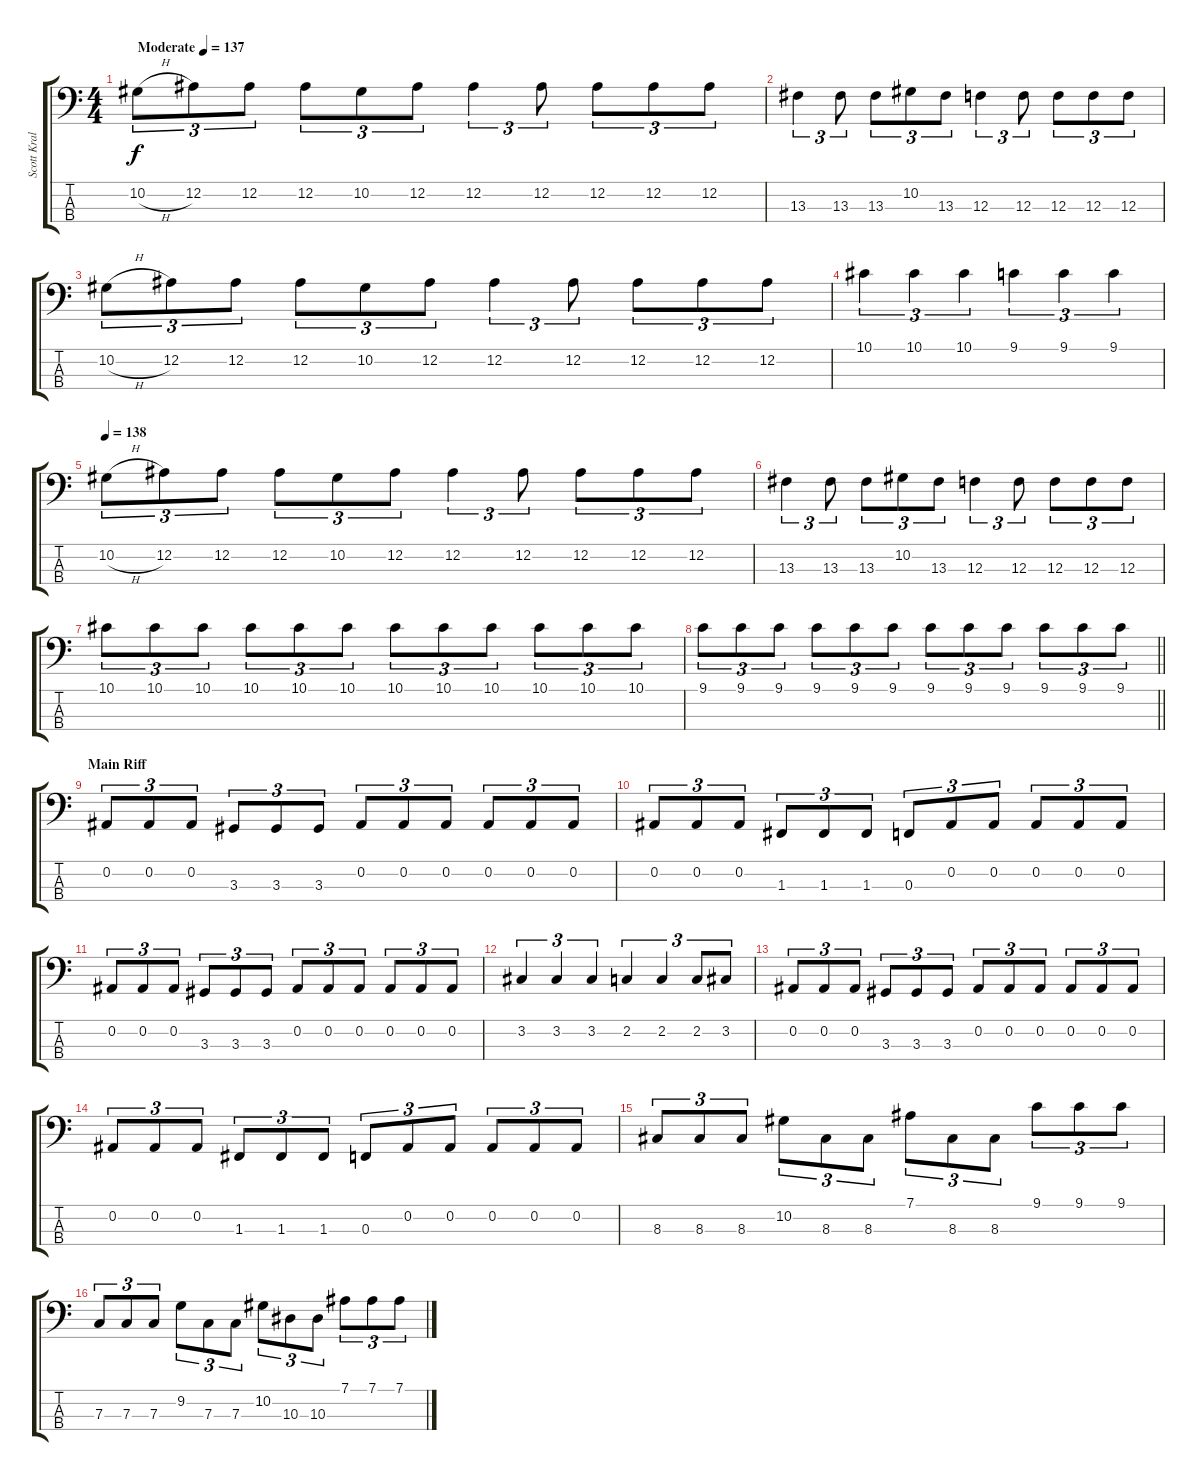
\track ("Scott Krall" "Scott Kral") {instrument electricbassfinger}
\staff {score tabs}
\tuning (Eb2 Bb1 F1 C1) {hide}
\ts (4 4)
\tempo (137 "Moderate")
\clef f4
\ks c
10.2{h}.8{tu (3 2) dy f instrument electricbassfinger} 12.2.8{tu (3 2)} 12.2.8{tu (3 2)} 12.2.8{tu (3 2)} 10.2.8{tu (3 2)} 12.2.8{tu (3 2)} 12.2.4{tu (3 2)} 12.2.8{tu (3 2)} 12.2.8{tu (3 2)} 12.2.8{tu (3 2)} 12.2.8{tu (3 2)} |
13.3.4{tu (3 2)} 13.3.8{tu (3 2)} 13.3.8{tu (3 2)} 10.2.8{tu (3 2)} 13.3.8{tu (3 2)} 12.3.4{tu (3 2)} 12.3.8{tu (3 2)} 12.3.8{tu (3 2)} 12.3.8{tu (3 2)} 12.3.8{tu (3 2)} |
10.2{h}.8{tu (3 2)} 12.2.8{tu (3 2)} 12.2.8{tu (3 2)} 12.2.8{tu (3 2)} 10.2.8{tu (3 2)} 12.2.8{tu (3 2)} 12.2.4{tu (3 2)} 12.2.8{tu (3 2)} 12.2.8{tu (3 2)} 12.2.8{tu (3 2)} 12.2.8{tu (3 2)} |
10.1.4{tu (3 2)} 10.1.4{tu (3 2)} 10.1.4{tu (3 2)} 9.1.4{tu (3 2)} 9.1.4{tu (3 2)} 9.1.4{tu (3 2)} |
\tempo 138
10.2{h}.8{tu (3 2)} 12.2.8{tu (3 2)} 12.2.8{tu (3 2)} 12.2.8{tu (3 2)} 10.2.8{tu (3 2)} 12.2.8{tu (3 2)} 12.2.4{tu (3 2)} 12.2.8{tu (3 2)} 12.2.8{tu (3 2)} 12.2.8{tu (3 2)} 12.2.8{tu (3 2)} |
13.3.4{tu (3 2)} 13.3.8{tu (3 2)} 13.3.8{tu (3 2)} 10.2.8{tu (3 2)} 13.3.8{tu (3 2)} 12.3.4{tu (3 2)} 12.3.8{tu (3 2)} 12.3.8{tu (3 2)} 12.3.8{tu (3 2)} 12.3.8{tu (3 2)} |
10.1.8{tu (3 2)} 10.1.8{tu (3 2)} 10.1.8{tu (3 2)} 10.1.8{tu (3 2)} 10.1.8{tu (3 2)} 10.1.8{tu (3 2)} 10.1.8{tu (3 2)} 10.1.8{tu (3 2)} 10.1.8{tu (3 2)} 10.1.8{tu (3 2)} 10.1.8{tu (3 2)} 10.1.8{tu (3 2)} |
\barLineRight lightlight
9.1.8{tu (3 2)} 9.1.8{tu (3 2)} 9.1.8{tu (3 2)} 9.1.8{tu (3 2)} 9.1.8{tu (3 2)} 9.1.8{tu (3 2)} 9.1.8{tu (3 2)} 9.1.8{tu (3 2)} 9.1.8{tu (3 2)} 9.1.8{tu (3 2)} 9.1.8{tu (3 2)} 9.1.8{tu (3 2)} |
\section ("" "Main Riff")
0.2.8{tu (3 2)} 0.2.8{tu (3 2)} 0.2.8{tu (3 2)} 3.3.8{tu (3 2)} 3.3.8{tu (3 2)} 3.3.8{tu (3 2)} 0.2.8{tu (3 2)} 0.2.8{tu (3 2)} 0.2.8{tu (3 2)} 0.2.8{tu (3 2)} 0.2.8{tu (3 2)} 0.2.8{tu (3 2)} |
0.2.8{tu (3 2)} 0.2.8{tu (3 2)} 0.2.8{tu (3 2)} 1.3.8{tu (3 2)} 1.3.8{tu (3 2)} 1.3.8{tu (3 2)} 0.3.8{tu (3 2)} 0.2.8{tu (3 2)} 0.2.8{tu (3 2)} 0.2.8{tu (3 2)} 0.2.8{tu (3 2)} 0.2.8{tu (3 2)} |
0.2.8{tu (3 2)} 0.2.8{tu (3 2)} 0.2.8{tu (3 2)} 3.3.8{tu (3 2)} 3.3.8{tu (3 2)} 3.3.8{tu (3 2)} 0.2.8{tu (3 2)} 0.2.8{tu (3 2)} 0.2.8{tu (3 2)} 0.2.8{tu (3 2)} 0.2.8{tu (3 2)} 0.2.8{tu (3 2)} |
3.2.4{tu (3 2)} 3.2.4{tu (3 2)} 3.2.4{tu (3 2)} 2.2.4{tu (3 2)} 2.2.4{tu (3 2)} 2.2.8{tu (3 2)} 3.2.8{tu (3 2)} |
0.2.8{tu (3 2)} 0.2.8{tu (3 2)} 0.2.8{tu (3 2)} 3.3.8{tu (3 2)} 3.3.8{tu (3 2)} 3.3.8{tu (3 2)} 0.2.8{tu (3 2)} 0.2.8{tu (3 2)} 0.2.8{tu (3 2)} 0.2.8{tu (3 2)} 0.2.8{tu (3 2)} 0.2.8{tu (3 2)} |
0.2.8{tu (3 2)} 0.2.8{tu (3 2)} 0.2.8{tu (3 2)} 1.3.8{tu (3 2)} 1.3.8{tu (3 2)} 1.3.8{tu (3 2)} 0.3.8{tu (3 2)} 0.2.8{tu (3 2)} 0.2.8{tu (3 2)} 0.2.8{tu (3 2)} 0.2.8{tu (3 2)} 0.2.8{tu (3 2)} |
8.3.8{tu (3 2)} 8.3.8{tu (3 2)} 8.3.8{tu (3 2)} 10.2.8{tu (3 2)} 8.3.8{tu (3 2)} 8.3.8{tu (3 2)} 7.1.8{tu (3 2)} 8.3.8{tu (3 2)} 8.3.8{tu (3 2)} 9.1.8{tu (3 2)} 9.1.8{tu (3 2)} 9.1.8{tu (3 2)} |
7.3.8{tu (3 2)} 7.3.8{tu (3 2)} 7.3.8{tu (3 2)} 9.2.8{tu (3 2)} 7.3.8{tu (3 2)} 7.3.8{tu (3 2)} 10.2.8{tu (3 2)} 10.3.8{tu (3 2)} 10.3.8{tu (3 2)} 7.1.8{tu (3 2)} 7.1.8{tu (3 2)} 7.1.8{tu (3 2)}
